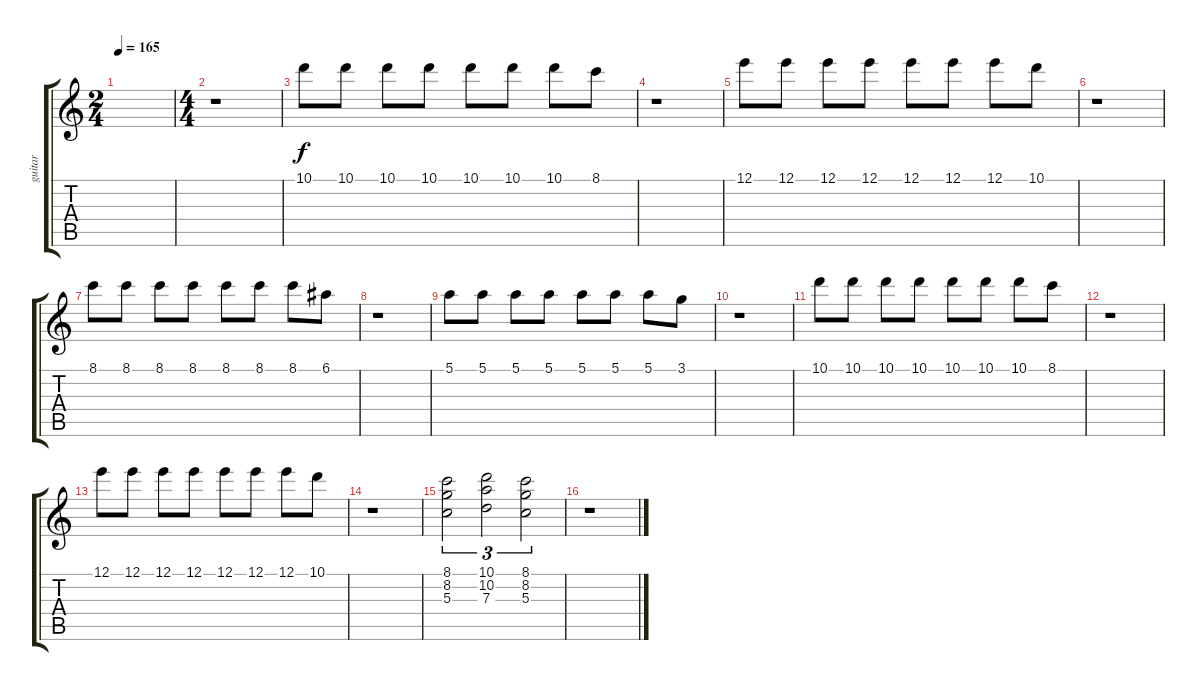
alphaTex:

\track ("guitar" "guitar") {instrument overdrivenguitar}
\staff {score tabs}
\tuning (E4 B3 G3 D3 A2 E2) {hide}
\ts (2 4)
\tempo 165
\clef g2
\ks c
|
\ts (4 4)
r.1 |
10.1.8 10.1.8 10.1.8 10.1.8 10.1.8 10.1.8 10.1.8 8.1.8 |
r.1 |
12.1.8 12.1.8 12.1.8 12.1.8 12.1.8 12.1.8 12.1.8 10.1.8 |
r.1 |
8.1.8 8.1.8 8.1.8 8.1.8 8.1.8 8.1.8 8.1.8 6.1.8 |
r.1 |
5.1.8 5.1.8 5.1.8 5.1.8 5.1.8 5.1.8 5.1.8 3.1.8 |
r.1 |
10.1.8 10.1.8 10.1.8 10.1.8 10.1.8 10.1.8 10.1.8 8.1.8 |
r.1 |
12.1.8 12.1.8 12.1.8 12.1.8 12.1.8 12.1.8 12.1.8 10.1.8 |
r.1 |
(8.1 8.2 5.3).2{tu (3 2)} (10.1 10.2 7.3).2{tu (3 2)} (8.1 8.2 5.3).2{tu (3 2)} |
r.1
